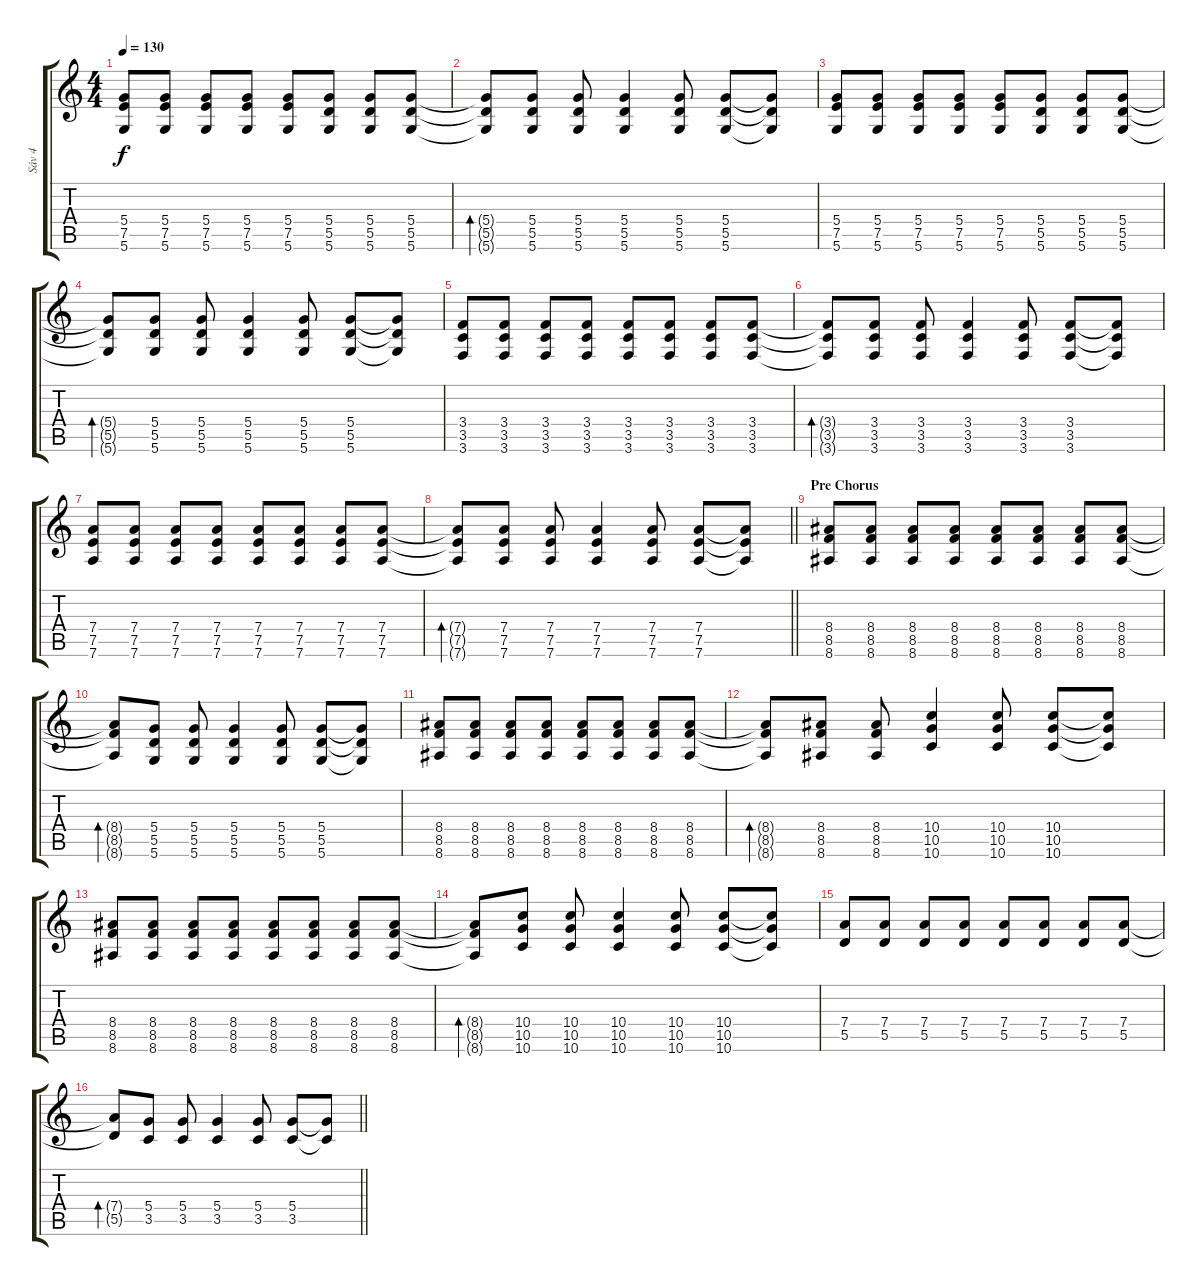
\track ("Sáv 4" "Sáv 4") {instrument overdrivenguitar}
\staff {score tabs}
\tuning (E4 B3 G3 D3 A2 D2) {hide}
\ts (4 4)
\tempo 130
\clef g2
\ks c
(5.4 7.5 5.6).8{dy f} (5.4 7.5 5.6).8 (5.4 7.5 5.6).8 (5.4 7.5 5.6).8 (5.4 7.5 5.6).8 (5.4 5.5 5.6).8 (5.4 5.5 5.6).8 (5.4 5.5 5.6).8 |
(5.4{t} 5.5{t} 5.6{t}).8{bd 60} (5.4 5.5 5.6).8 (5.4 5.5 5.6).8 (5.4 5.5 5.6).4 (5.4 5.5 5.6).8 (5.4 5.5 5.6).8 (5.4{t} 5.5{t} 5.6{t}).8 |
(5.4 7.5 5.6).8 (5.4 7.5 5.6).8 (5.4 7.5 5.6).8 (5.4 7.5 5.6).8 (5.4 7.5 5.6).8 (5.4 5.5 5.6).8 (5.4 5.5 5.6).8 (5.4 5.5 5.6).8 |
(5.4{t} 5.5{t} 5.6{t}).8{bd 60} (5.4 5.5 5.6).8 (5.4 5.5 5.6).8 (5.4 5.5 5.6).4 (5.4 5.5 5.6).8 (5.4 5.5 5.6).8 (5.4{t} 5.5{t} 5.6{t}).8 |
(3.4 3.5 3.6).8 (3.4 3.5 3.6).8 (3.4 3.5 3.6).8 (3.4 3.5 3.6).8 (3.4 3.5 3.6).8 (3.4 3.5 3.6).8 (3.4 3.5 3.6).8 (3.4 3.5 3.6).8 |
(3.4{t} 3.5{t} 3.6{t}).8{bd 60} (3.4 3.5 3.6).8 (3.4 3.5 3.6).8 (3.4 3.5 3.6).4 (3.4 3.5 3.6).8 (3.4 3.5 3.6).8 (3.4{t} 3.5{t} 3.6{t}).8 |
(7.4 7.5 7.6).8 (7.4 7.5 7.6).8 (7.4 7.5 7.6).8 (7.4 7.5 7.6).8 (7.4 7.5 7.6).8 (7.4 7.5 7.6).8 (7.4 7.5 7.6).8 (7.4 7.5 7.6).8 |
\barLineRight lightlight
(7.4{t} 7.5{t} 7.6{t}).8{bd 60} (7.4 7.5 7.6).8 (7.4 7.5 7.6).8 (7.4 7.5 7.6).4 (7.4 7.5 7.6).8 (7.4 7.5 7.6).8 (7.4{t} 7.5{t} 7.6{t}).8 |
\section ("" "Pre Chorus")
(8.4 8.5 8.6).8 (8.4 8.5 8.6).8 (8.4 8.5 8.6).8 (8.4 8.5 8.6).8 (8.4 8.5 8.6).8 (8.4 8.5 8.6).8 (8.4 8.5 8.6).8 (8.4 8.5 8.6).8 |
(8.4{t} 8.5{t} 8.6{t}).8{bd 60} (5.4 5.5 5.6).8 (5.4 5.5 5.6).8 (5.4 5.5 5.6).4 (5.4 5.5 5.6).8 (5.4 5.5 5.6).8 (5.4{t} 5.5{t} 5.6{t}).8 |
(8.4 8.5 8.6).8 (8.4 8.5 8.6).8 (8.4 8.5 8.6).8 (8.4 8.5 8.6).8 (8.4 8.5 8.6).8 (8.4 8.5 8.6).8 (8.4 8.5 8.6).8 (8.4 8.5 8.6).8 |
(8.4{t} 8.5{t} 8.6{t}).8{bd 60} (8.4 8.5 8.6).8 (8.4 8.5 8.6).8 (10.4 10.5 10.6).4 (10.4 10.5 10.6).8 (10.4 10.5 10.6).8 (10.4{t} 10.5{t} 10.6{t}).8 |
(8.4 8.5 8.6).8 (8.4 8.5 8.6).8 (8.4 8.5 8.6).8 (8.4 8.5 8.6).8 (8.4 8.5 8.6).8 (8.4 8.5 8.6).8 (8.4 8.5 8.6).8 (8.4 8.5 8.6).8 |
(8.4{t} 8.5{t} 8.6{t}).8{bd 60} (10.4 10.5 10.6).8 (10.4 10.5 10.6).8 (10.4 10.5 10.6).4 (10.4 10.5 10.6).8 (10.4 10.5 10.6).8 (10.4{t} 10.5{t} 10.6{t}).8 |
(7.4 5.5).8 (7.4 5.5).8 (7.4 5.5).8 (7.4 5.5).8 (7.4 5.5).8 (7.4 5.5).8 (7.4 5.5).8 (7.4 5.5).8 |
\barLineRight lightlight
(7.4{t} 5.5{t}).8{bd 60} (5.4 3.5).8 (5.4 3.5).8 (5.4 3.5).4 (5.4 3.5).8 (5.4 3.5).8 (5.4{t} 3.5{t}).8
